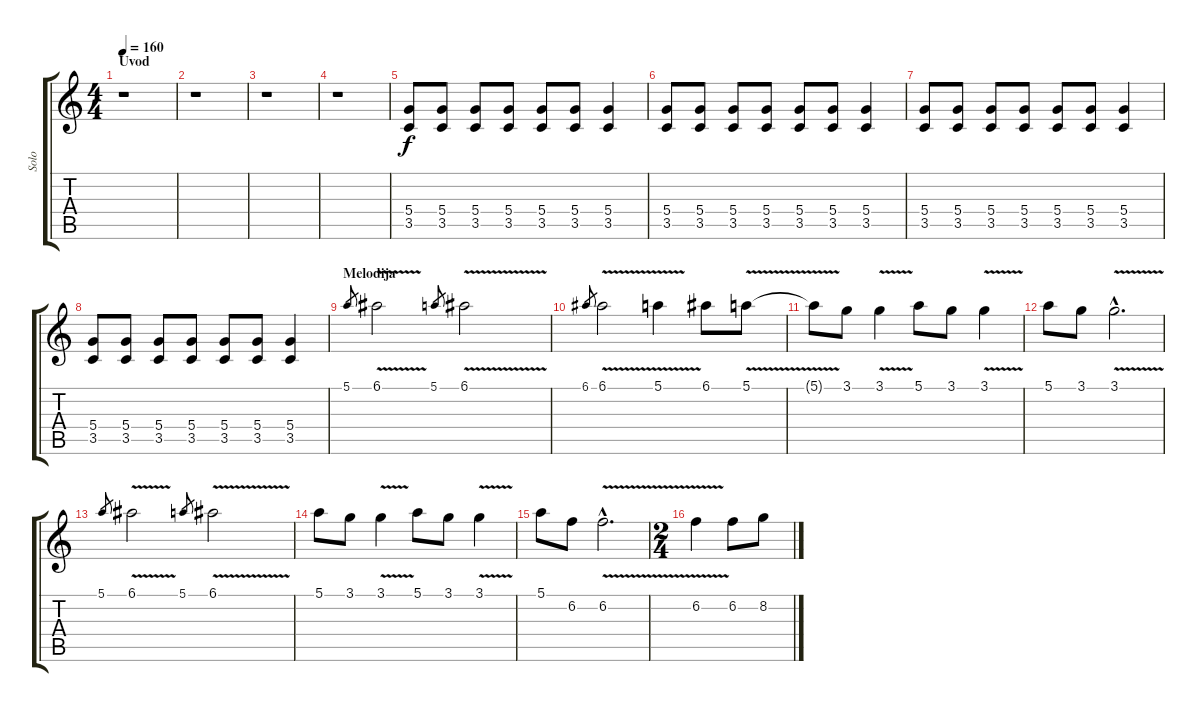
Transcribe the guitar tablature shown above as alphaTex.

\track ("Solo" "Solo") {instrument distortionguitar}
\staff {score tabs}
\tuning (E4 B3 G3 D3 A2 E2) {hide}
\ts (4 4)
\section ("" "Uvod")
\tempo 160
\clef g2
\ks c
r.1{dy f instrument distortionguitar} |
r.1 |
r.1 |
r.1 |
(5.4 3.5).8 (5.4 3.5).8 (5.4 3.5).8 (5.4 3.5).8 (5.4 3.5).8 (5.4 3.5).8 (5.4 3.5).4 |
(5.4 3.5).8 (5.4 3.5).8 (5.4 3.5).8 (5.4 3.5).8 (5.4 3.5).8 (5.4 3.5).8 (5.4 3.5).4 |
(5.4 3.5).8 (5.4 3.5).8 (5.4 3.5).8 (5.4 3.5).8 (5.4 3.5).8 (5.4 3.5).8 (5.4 3.5).4 |
(5.4 3.5).8 (5.4 3.5).8 (5.4 3.5).8 (5.4 3.5).8 (5.4 3.5).8 (5.4 3.5).8 (5.4 3.5).4 |
\section ("" "Melodija")
5.1.8{gr} 6.1{v}.2 5.1.8{gr} 6.1{v}.2 |
6.1.8{gr} 6.1{v}.2 5.1{v}.4 6.1.8 5.1{v}.8 |
5.1{t}.8 3.1.8 3.1{v}.4 5.1.8 3.1.8 3.1{v}.4 |
5.1.8 3.1.8 3.1{v hac}.2{d} |
5.1.8{gr} 6.1{v}.2 5.1.8{gr} 6.1{v}.2 |
5.1.8 3.1.8 3.1{v}.4 5.1.8 3.1.8 3.1{v}.4 |
5.1.8 6.2.8 6.2{v hac}.2{d} |
\ts (2 4)
6.2{v}.4 6.2.8 8.2.8
